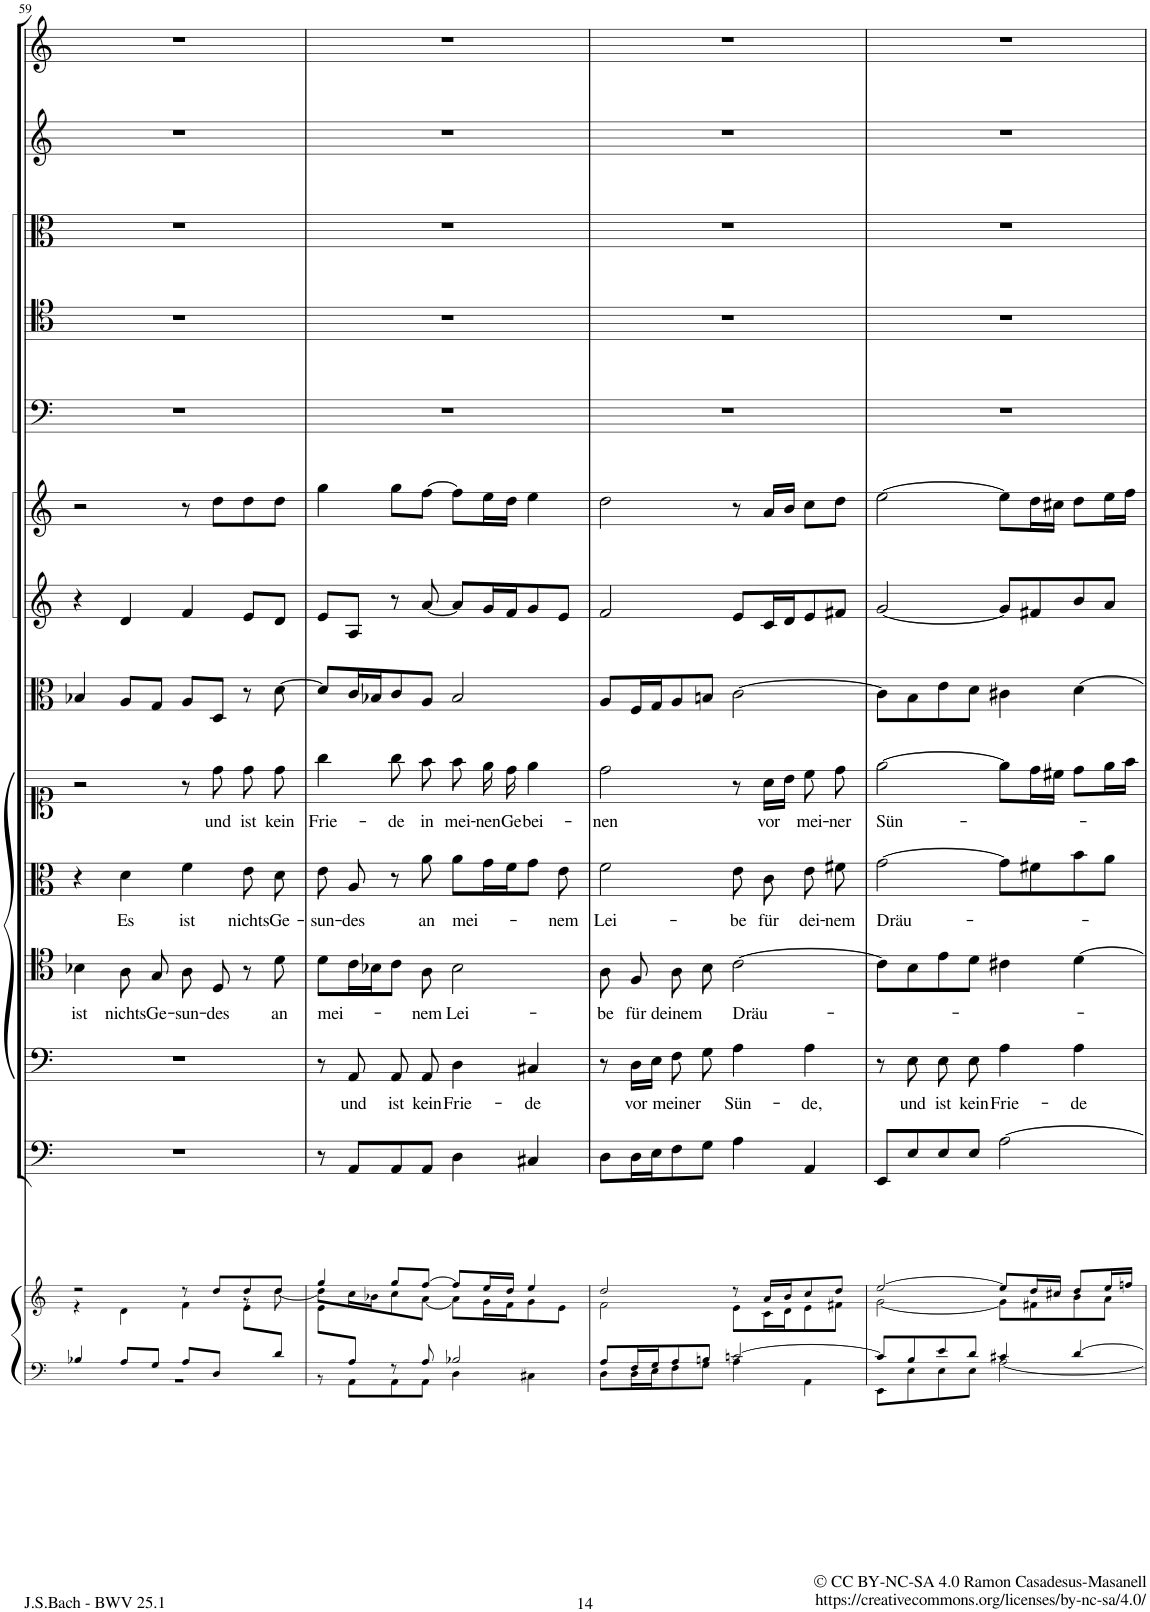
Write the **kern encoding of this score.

**kern	**kern	**kern	**kern	**text	**kern	**text	**kern	**text	**kern	**text	**kern	**kern	**kern	**kern	**kern	**kern	**kern	**kern
*part14	*part14	*part13	*part12	*part12	*part11	*part11	*part10	*part10	*part9	*part9	*part8	*part7	*part6	*part5	*part4	*part3	*part2	*part1
*staff15	*staff14	*staff13	*staff12	*staff12	*staff11	*staff11	*staff10	*staff10	*staff9	*staff9	*staff8	*staff7	*staff6	*staff5	*staff4	*staff3	*staff2	*staff1
*I"Piano reduction	*	*I"Continuo	*I"Basso	*	*I"Tenore	*	*I"Alto	*	*I"Soprano	*	*I"Viola	*I"Oboe II. Violino II.	*I"Oboe I. Violino I.	*I"Trombone III	*I"Trombone II	*I"Trombone I	*I"Cornetto	*I"Fauto I. II. III.
*I'Pno	*	*	*	*	*	*	*	*	*	*	*	*	*I'Ob	*I'Trb	*I'Trb	*I'Trb	*	*
!!LO:PB:g=z
*clefF4	*clefG2	*clefF4	*clefF4	*	*clefC4	*	*clefC3	*	*clefC1	*	*clefC3	*clefG2	*clefG2	*clefF4	*clefC4	*clefC3	*clefG2	*clefG2
*	*	*	*	*	*	*	*	*	*	*	*	*	*	*	*Trd7c12	*Trd7c12	*Trd1c2	*
*k[]	*k[]	*k[]	*k[]	*	*k[]	*	*k[]	*	*k[]	*	*k[]	*k[]	*k[]	*k[]	*k[]	*k[]	*k[]	*k[]
*M4/4	*M4/4	*M4/4	*M4/4	*	*M4/4	*	*M4/4	*	*M4/4	*	*M4/4	*M4/4	*M4/4	*M4/4	*M4/4	*M4/4	*M4/4	*M4/4
*met(c)	*met(c)	*met(c)	*met(c)	*	*met(c)	*	*met(c)	*	*met(c)	*	*met(c)	*met(c)	*met(c)	*met(c)	*met(c)	*met(c)	*met(c)	*met(c)
=59	=59	=59	=59	=59	=59	=59	=59	=59	=59	=59	=59	=59	=59	=59	=59	=59	=59	=59
*^	*^	*	*	*	*	*	*	*	*	*	*	*	*	*	*	*	*	*
*	*	*	*^	*	*	*	*	*	*	*	*	*	*	*	*	*	*	*	*	*
!	!	!	!	!	!	!	!	!	!LO:LY:b	!	!	!	!	!	!	!	!	!	!	!	!
4B-X/	1r	2r	4r	2.ryy	1r	1r	.	4B-X\	ist	4r	.	2r	.	4B-X/	4r	2r	1r	1r	1r	1r	1r
!	!	!	!	!	!	!	!	!	!LO:LY:b	!	!LO:LY:b	!	!	!	!	!	!	!	!	!	!
8A/L	.	.	4d\	.	.	.	.	8A\	nichts	4d\	Es	.	.	8A/L	4d/	.	.	.	.	.	.
!	!	!	!	!	!	!	!	!	!LO:LY:b	!	!	!	!	!	!	!	!	!	!	!	!
8G/J	.	.	.	.	.	.	.	8G/	Ge-	.	.	.	.	8G/J	.	.	.	.	.	.	.
!	!	!	!	!	!	!	!	!	!LO:LY:b	!	!LO:LY:b	!	!	!	!	!	!	!	!	!	!
8A/L	.	8r	4f\	.	.	.	.	8A\	sun-	4f\	ist	8r	.	8A/L	4f/	8r	.	.	.	.	.
!	!	!	!	!	!	!	!	!	!LO:LY:b	!	!	!	!LO:LY:b	!	!	!	!	!	!	!	!
8D/J	.	8dd/L	.	.	.	.	.	8D/	des	.	.	8dd\	und	8D/J	.	8dd\L	.	.	.	.	.
!	!	!	!	!	!	!	!	!	!	!	!LO:LY:b	!	!LO:LY:b	!	!	!	!	!	!	!	!
8ryy	.	8dd/	8r	8e\L	.	.	.	8r	.	8e\	nichts	8dd\	ist	8r	8e/L	8dd\	.	.	.	.	.
!	!	!	!	!	!	!	!	!	!LO:LY:b	!	!LO:LY:b	!	!LO:LY:b	!	!	!	!	!	!	!	!
8d/J	.	8dd/J	[8dd\	8ryy	.	.	.	8d\	an	8d\	Ge-	8dd\	kein	[8d\	8d/J	8dd\J	.	.	.	.	.
=60	=60	=60	=60	=60	=60	=60	=60	=60	=60	=60	=60	=60	=60	=60	=60	=60	=60	=60	=60	=60	=60
!	!	!	!	!	!	!	!	!	!LO:LY:b	!	!LO:LY:b	!	!LO:LY:b	!	!	!	!	!	!	!	!
8ryy	8r	4gg/	8dd\L]	8e\L	8r	8r	.	8d\L	mei-	8e\	sun-	4gg\	Frie-	8d/L]	8e/L	4gg\	1r	1r	1r	1r	1r
!	!	!	!	!	!	!	!LO:LY:b	!	!	!	!LO:LY:b	!	!	!	!	!	!	!	!	!	!
8A/J	8AA\L	.	16cc\L	2..ryy	8AA/L	8AA/	und	16c\L	.	8A/	des	.	.	16c/L	8A/J	.	.	.	.	.	.
.	.	.	16b-X\J	.	.	.	.	16B-X\J	.	.	.	.	.	16B-X/J	.	.	.	.	.	.	.
!	!	!	!	!	!	!	!LO:LY:b	!	!	!	!	!	!LO:LY:b	!	!	!	!	!	!	!	!
8r	8AA\	8gg/L	8cc\	.	8AA/	8AA/	ist	8c\J	.	8r	.	8gg\	de	8c/	8r	8gg\L	.	.	.	.	.
!	!	!	!	!	!	!	!LO:LY:b	!	!LO:LY:b	!	!LO:LY:b	!	!LO:LY:b	!	!	!	!	!	!	!	!
8A/	8AA\J	[8ff/J	[8a\J	.	8AA/J	8AA/	kein	8A\	-nem	8a\	an	8ff\	in	8A/J	[8a/	[8ff\J	.	.	.	.	.
!	!	!	!	!	!	!	!LO:LY:b	!	!LO:LY:b	!	!LO:LY:b	!	!LO:LY:b	!	!	!	!	!	!	!	!
2B-X/	4D\	8ff/L]	8a\L]	.	4D\	4D\	Frie-	2B-\	Lei-	8a\L	mei-	8ff\	mei-	2B-/	8a/L]	8ff\L]	.	.	.	.	.
!	!	!	!	!	!	!	!	!	!	!	!	!	!LO:LY:b	!	!	!	!	!	!	!	!
.	.	16ee/L	16g\L	.	.	.	.	.	.	16g\L	.	16ee\	nen	.	16g/L	16ee\L	.	.	.	.	.
!	!	!	!	!	!	!	!	!	!	!	!	!	!LO:LY:b	!	!	!	!	!	!	!	!
.	.	16dd/JJ	16f\J	.	.	.	.	.	.	16f\J	.	16dd\	Ge-	.	16f/J	16dd\JJ	.	.	.	.	.
!	!	!	!	!	!	!	!LO:LY:b	!	!	!	!	!	!LO:LY:b	!	!	!	!	!	!	!	!
.	4C#X\	4ee/	8g\	.	4C#X/	4C#X/	de	.	.	8g\J	.	4ee\	bei-	.	8g/	4ee\	.	.	.	.	.
!	!	!	!	!	!	!	!	!	!	!	!LO:LY:b	!	!	!	!	!	!	!	!	!	!
.	.	.	8e\J	.	.	.	.	.	.	8e\	-nem	.	.	.	8e/J	.	.	.	.	.	.
*	*	*	*v	*v	*	*	*	*	*	*	*	*	*	*	*	*	*	*	*	*	*
=61	=61	=61	=61	=61	=61	=61	=61	=61	=61	=61	=61	=61	=61	=61	=61	=61	=61	=61	=61	=61
!	!	!	!	!	!	!	!	!LO:LY:b	!	!LO:LY:b	!	!LO:LY:b	!	!	!	!	!	!	!	!
8A/L	8D\L	2dd/	2f\	8D\L	8r	.	8A\	be	2f\	Lei-	2dd\	nen	8A/L	2f/	2dd\	1r	1r	1r	1r	1r
!	!	!	!	!	!	!LO:LY:b	!	!LO:LY:b	!	!	!	!	!	!	!	!	!	!	!	!
16F/L	16D\L	.	.	16D\L	16D\LL	vor	8F/	für	.	.	.	.	16F/L	.	.	.	.	.	.	.
16G/J	16E\J	.	.	16E\J	16E\JJ	.	.	.	.	.	.	.	16G/J	.	.	.	.	.	.	.
!	!	!	!	!	!	!LO:LY:b	!	!LO:LY:b	!	!	!	!	!	!	!	!	!	!	!	!
8A/	8F\	.	.	8F\	8F\	meiner	8A\	deinem	.	.	.	.	8A/	.	.	.	.	.	.	.
8Bn/J	8G\J	.	.	8G\J	8G\	.	8B\	.	.	.	.	.	8Bn/J	.	.	.	.	.	.	.
!	!	!	!	!	!	!LO:LY:b	!	!LO:LY:b	!	!LO:LY:b	!	!	!	!	!	!	!	!	!	!
[2cn/	4A\	8r	8e\L	4A\	4A\	Sün-	[2c\	Dräu-	8e\	be	8r	.	[2c\	8e/L	8r	.	.	.	.	.
!	!	!	!	!	!	!	!	!	!	!LO:LY:b	!	!LO:LY:b	!	!	!	!	!	!	!	!
.	.	16a/LL	16c\L	.	.	.	.	.	8c\	für	16a\LL	vor	.	16c/L	16a/LL	.	.	.	.	.
.	.	16b/J	16d\J	.	.	.	.	.	.	.	16b\JJ	.	.	16d/J	16b/JJ	.	.	.	.	.
!	!	!	!	!	!	!LO:LY:b	!	!	!	!LO:LY:b	!	!LO:LY:b	!	!	!	!	!	!	!	!
.	4AA\	8cc/	8e\	4AA/	4A\	de,	.	.	8e\	dei-	8cc\	mei-	.	8e/	8cc\L	.	.	.	.	.
!	!	!	!	!	!	!	!	!	!	!LO:LY:b	!	!LO:LY:b	!	!	!	!	!	!	!	!
.	.	8dd/J	8f#X\J	.	.	.	.	.	8f#X\	nem	8dd\	ner	.	8f#X/J	8dd\J	.	.	.	.	.
=62	=62	=62	=62	=62	=62	=62	=62	=62	=62	=62	=62	=62	=62	=62	=62	=62	=62	=62	=62	=62
!	!	!	!	!	!	!	!	!	!	!LO:LY:b	!	!LO:LY:b	!	!	!	!	!	!	!	!
8c/L]	8EE\L	[2ee/	[2g\	8EE/L	8r	.	8c\L]	.	[2g\	Dräu-	[2ee\	Sün-	8c\L]	[2g/	[2ee\	1r	1r	1r	1r	1r
!	!	!	!	!	!	!LO:LY:b	!	!	!	!	!	!	!	!	!	!	!	!	!	!
8B/	8E\	.	.	8E/	8E\	und	8B\	.	.	.	.	.	8B\	.	.	.	.	.	.	.
!	!	!	!	!	!	!LO:LY:b	!	!	!	!	!	!	!	!	!	!	!	!	!	!
8e/	8E\	.	.	8E/	8E\	ist	8e\	.	.	.	.	.	8e\	.	.	.	.	.	.	.
!	!	!	!	!	!	!LO:LY:b	!	!	!	!	!	!	!	!	!	!	!	!	!	!
8d/J	8E\J	.	.	8E/J	8E\	kein	8d\J	.	.	.	.	.	8d\J	.	.	.	.	.	.	.
!	!	!	!	!	!	!LO:LY:b	!	!	!	!	!	!	!	!	!	!	!	!	!	!
4c#X/	[2A\	8ee/L]	8g\L]	[2A\	4A\	Frie-	4c#X\	.	8g\L]	.	8ee\L]	.	4c#X\	8g/L]	8ee\L]	.	.	.	.	.
.	.	16dd/L	8f#X\	.	.	.	.	.	8f#X\	.	16dd\L	.	.	8f#X/	16dd\L	.	.	.	.	.
.	.	16cc#X/JJ	.	.	.	.	.	.	.	.	16cc#X\JJ	.	.	.	16cc#X\JJ	.	.	.	.	.
!	!	!	!	!	!	!LO:LY:b	!	!	!	!	!	!	!	!	!	!	!	!	!	!
[4d/	.	8dd/L	8b\	.	4A\	de	[4d\	.	8b\	.	8dd\L	.	[4d\	8b/	8dd\L	.	.	.	.	.
.	.	16ee/L	8a\J	.	.	.	.	.	8a\J	.	16ee\L	.	.	8a/J	16ee\L	.	.	.	.	.
.	.	16ffn/JJ	.	.	.	.	.	.	.	.	16ff\JJ	.	.	.	16ff\JJ	.	.	.	.	.
*v	*v	*	*	*	*	*	*	*	*	*	*	*	*	*	*	*	*	*	*	*
*	*v	*v	*	*	*	*	*	*	*	*	*	*	*	*	*	*	*	*	*
=	=	=	=	=	=	=	=	=	=	=	=	=	=	=	=	=	=	=
*-	*-	*-	*-	*-	*-	*-	*-	*-	*-	*-	*-	*-	*-	*-	*-	*-	*-	*-
